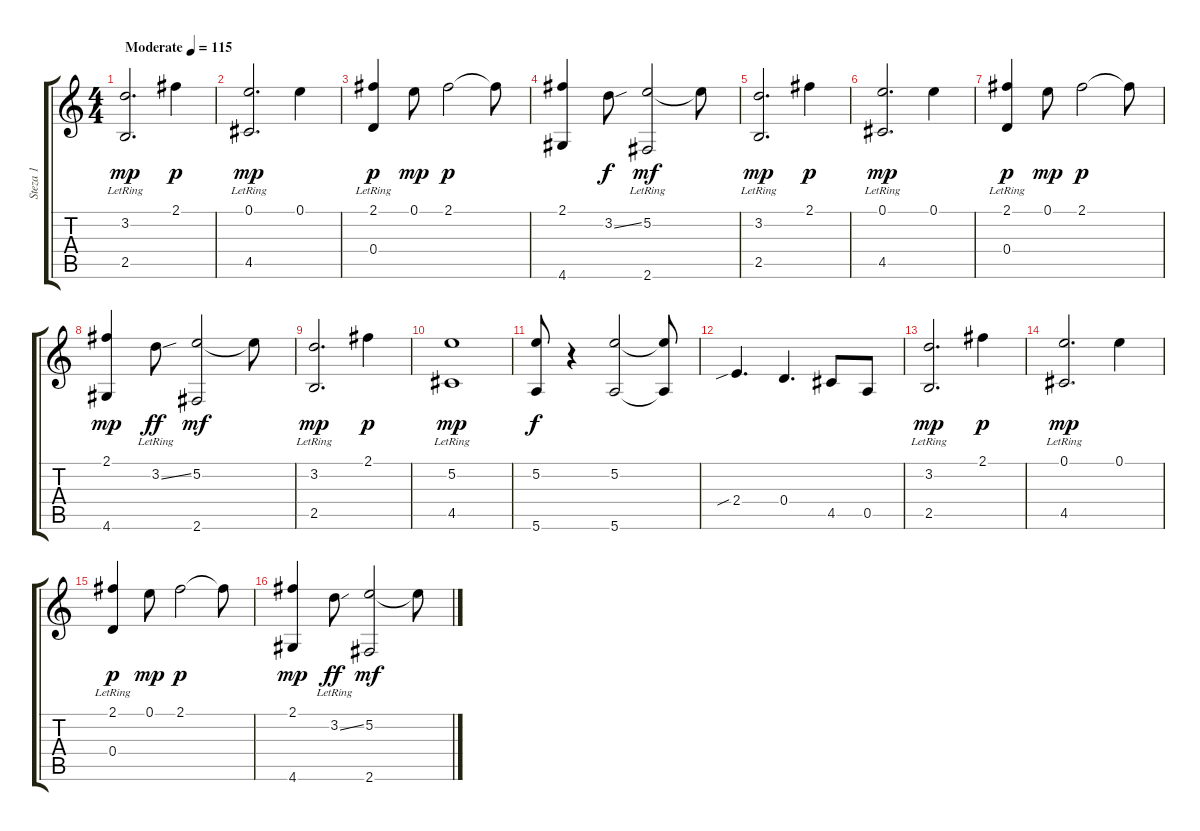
\track ("Steza 1" "Steza 1") {instrument acousticguitarsteel}
\staff {score tabs}
\tuning (E4 B3 G3 D3 A2 E2) {hide}
\ts (4 4)
\tempo (115 "Moderate")
\clef g2
\ks c
(3.2 2.5{lr}).2{d dy mp instrument acousticguitarsteel} 2.1.4{dy p} |
(0.1 4.5{lr}).2{d dy mp} 0.1.4 |
(2.1 0.4{lr}).4{dy p} 0.1.8{dy mp} 2.1.2{dy p} 2.1{t}.8 |
(2.1 4.6).4 3.2{ss}.8{dy f} (5.2 2.6{lr}).2{dy mf} 5.2{t}.8 |
(3.2 2.5{lr}).2{d dy mp} 2.1.4{dy p} |
(0.1 4.5{lr}).2{d dy mp} 0.1.4 |
(2.1 0.4{lr}).4{dy p} 0.1.8{dy mp} 2.1.2{dy p} 2.1{t}.8 |
(2.1 4.6).4{dy mp} 3.2{ss lr}.8{dy ff} (5.2 2.6).2{dy mf} 5.2{t}.8 |
(3.2 2.5{lr}).2{d dy mp} 2.1.4{dy p} |
(5.2 4.5{lr}).1{dy mp} |
(5.2 5.6).8{dy f} r.4 (5.2 5.6).2 (5.2{t} 5.6{t}).8 |
2.4{sib}.4{d} 0.4.4{d} 4.5.8 0.5.8 |
(3.2 2.5{lr}).2{d dy mp} 2.1.4{dy p} |
(0.1 4.5{lr}).2{d dy mp} 0.1.4 |
(2.1 0.4{lr}).4{dy p} 0.1.8{dy mp} 2.1.2{dy p} 2.1{t}.8 |
(2.1 4.6).4{dy mp} 3.2{ss lr}.8{dy ff} (5.2 2.6).2{dy mf} 5.2{t}.8
